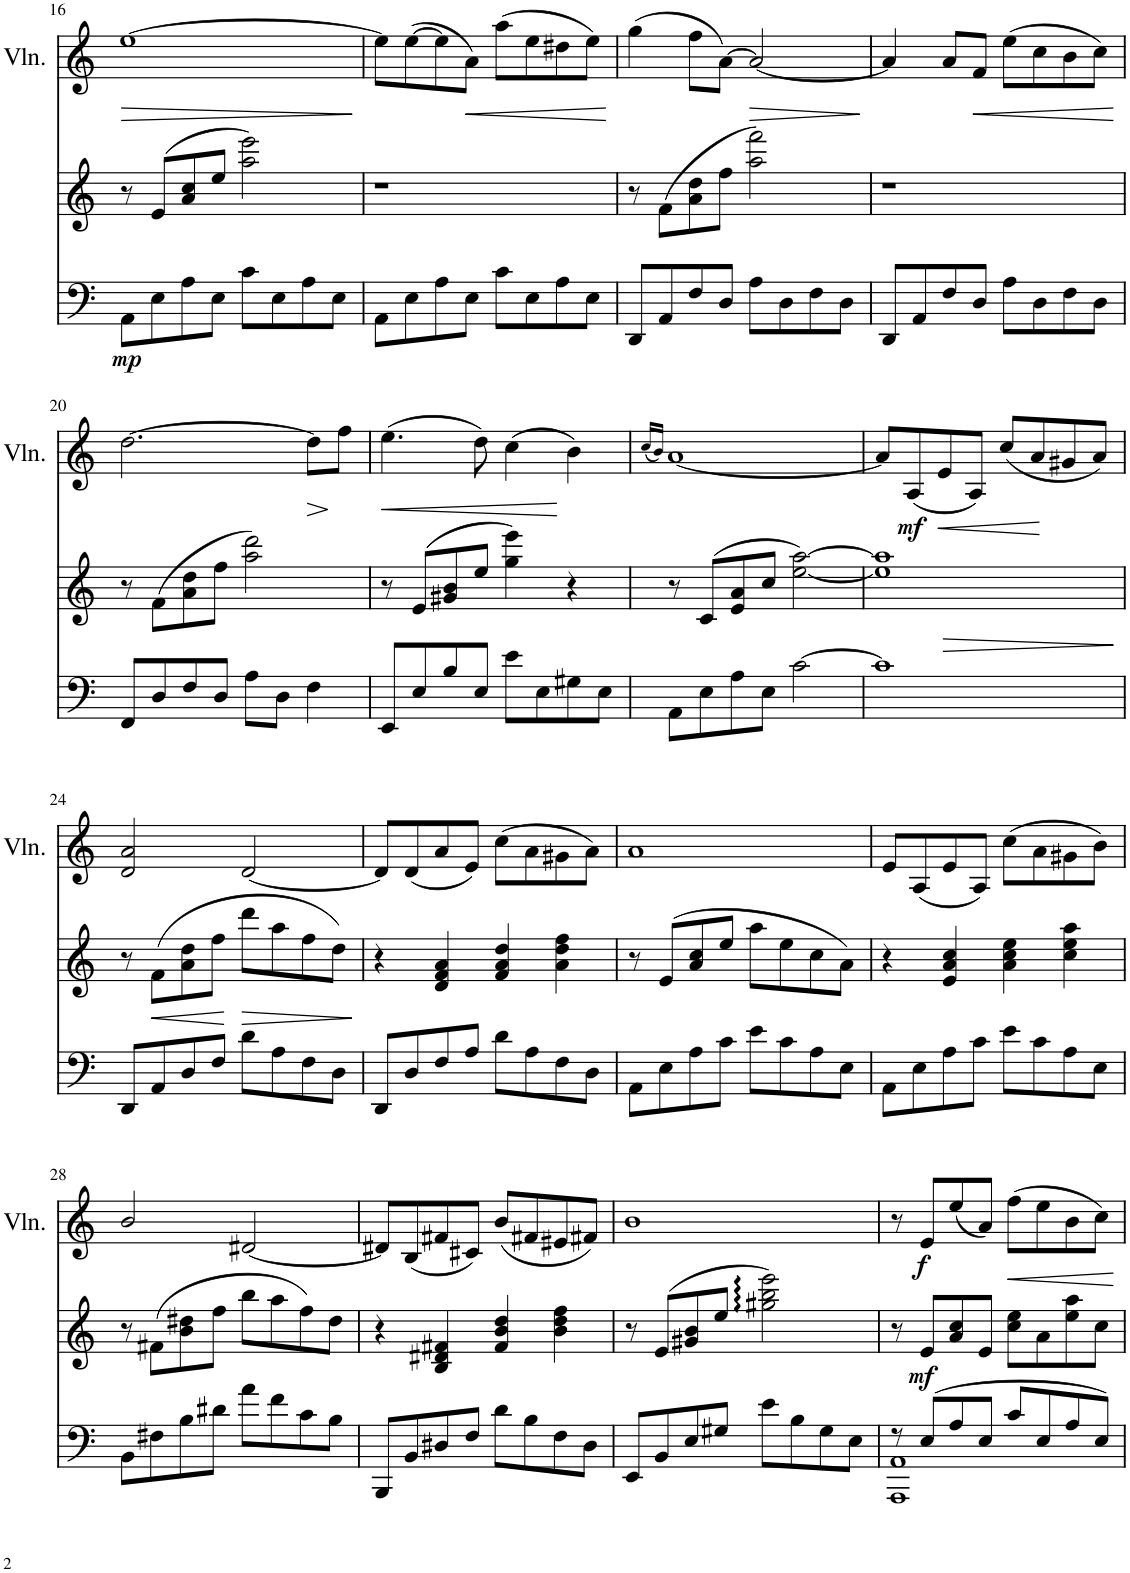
**kern	**dynam	**kern	**dynam	**kern	**dynam
*part3	*part3	*part2	*part2	*part1	*part1
*staff3	*staff3	*staff2	*staff2	*staff1	*staff1
*I"Piano	*	*I"Piano	*	*I"Piano	*
*I'Pno	*	*I'Pno	*	*I'Pno	*
!!LO:PB:g=z
*clefF4	*	*clefG2	*	*clefG2	*
*k[]	*	*k[]	*	*k[]	*
*M4/4	*	*M4/4	*	*M4/4	*
*met(c)	*	*met(c)	*	*met(c)	*
=16	=16	=16	=16	=16	=16
!	!LO:DY:b	!	!	!	!LO:HP:b
8AA\L	mp	8r	.	[1ee	>
8E\	.	(8e/L	.	.	.
8A\	.	8a/ 8cc/	.	.	.
8E\J	.	8ee/J	.	.	.
8c\L	.	2aa\ 2eee\)	.	.	.
8E\	.	.	.	.	.
8A\	.	.	.	.	.
8E\J	.	.	.	.	.
.	.	.	.	.	]
=17	=17	=17	=17	=17	=17
8AA\L	.	1r	.	8ee\L]	.
8E\	.	.	.	([8ee\	.
8A\	.	.	.	8ee\]	.
!	!	!	!	!	!LO:HP:b
8E\J	.	.	.	8a\J)	<
8c\L	.	.	.	(8aa\L	.
8E\	.	.	.	8ee\	.
8A\	.	.	.	8dd#X\	.
8E\J	.	.	.	8ee\J)	.
.	.	.	.	.	[
=18	=18	=18	=18	=18	=18
8DD/L	.	8r	.	(4gg\	.
8AA/	.	(8f\L	.	.	.
8F/	.	8a\ 8dd\	.	8ff\L	.
8D/J	.	8ff\J	.	[8a\J)	.
!	!	!	!	!	!LO:HP:b
8A\L	.	2aa\ 2fff\)	.	2a/_	>
8D\	.	.	.	.	.
8F\	.	.	.	.	.
8D\J	.	.	.	.	.
.	.	.	.	.	]
=19	=19	=19	=19	=19	=19
8DD/L	.	1r	.	4a/]	.
8AA/	.	.	.	.	.
8F/	.	.	.	8a/L	.
!	!	!	!	!	!LO:HP:b
8D/J	.	.	.	8f/J	<
8A\L	.	.	.	(8ee\L	.
8D\	.	.	.	8cc\	.
8F\	.	.	.	8b\	.
8D\J	.	.	.	8cc\J)	.
.	.	.	.	.	[
!!LO:LB:g=z
=20	=20	=20	=20	=20	=20
8FF/L	.	8r	.	[2.dd\	.
8D/	.	(8f\L	.	.	.
8F/	.	8a\ 8dd\	.	.	.
8D/J	.	8ff\J	.	.	.
8A\L	.	2aa\ 2ddd\)	.	.	.
8D\J	.	.	.	.	.
!	!	!	!	!	!LO:HP:b
4F\	.	.	.	8dd\L]	>
.	.	.	.	8ff\J	]
=21	=21	=21	=21	=21	=21
!	!	!	!	!	!LO:HP:b
8EE/L	.	8r	.	(4.ee\	<
8E/	.	(8e/L	.	.	.
8B/	.	8g#X/ 8b/	.	.	.
8E/J	.	8ee/J	.	8dd\)	.
8e\L	.	4gg\ 4eee\)	.	(4cc\	.
8E\	.	.	.	.	.
8G#X\	.	4r	.	4b\)	[
8E\J	.	.	.	.	.
=22	=22	=22	=22	=22	=22
.	.	.	.	(16qcc/LL	.
.	.	.	.	16qb/JJ)	.
8AA\L	.	8r	.	[1a	.
8E\	.	(8c/L	.	.	.
8A\	.	8e/ 8a/	.	.	.
8E\J	.	8cc/J	.	.	.
[2c\	.	[2ee\ [2aa\)	.	.	.
=23	=23	=23	=23	=23	=23
!	!	!	!LO:HP:b	!	!
1c]	.	1ee] 1aa]	>	8a/L]	.
!	!	!	!	!	!LO:DY:b
.	.	.	.	(8A/	mf
!	!	!	!	!	!LO:HP:b
.	.	.	.	8e/	<
.	.	.	.	8A/J)	.
.	.	.	.	(8cc/L	.
.	.	.	.	8a/	.
.	.	.	.	8g#X/	[
.	.	.	.	8a/J)	.
.	.	.	]	.	.
!!LO:LB:g=z
=24	=24	=24	=24	=24	=24
8DD/L	.	8r	.	2d/ 2a/	.
!	!	!	!LO:HP:b	!	!
8AA/	.	(8f\L	<	.	.
8D/	.	8a\ 8dd\	.	.	.
8F/J	.	8ff\J	.	.	.
!	!	!	!LO:HP:n=1:b	!	!
8d\L	.	8ddd\L	[ >	[2d/	.
8A\	.	8aa\	.	.	.
8F\	.	8ff\	.	.	.
8D\J	.	8dd\J)	.	.	.
.	.	.	]	.	.
=25	=25	=25	=25	=25	=25
8DD/L	.	4r	.	8d/L]	.
8D/	.	.	.	(8d/	.
8F/	.	4d/ 4f/ 4a/	.	8a/	.
8A/J	.	.	.	8e/J)	.
8d\L	.	4f/ 4a/ 4dd/	.	(8cc\L	.
8A\	.	.	.	8a\	.
8F\	.	4a\ 4dd\ 4ff\	.	8g#X\	.
8D\J	.	.	.	8a\J)	.
=26	=26	=26	=26	=26	=26
8AA\L	.	8r	.	1a	.
8E\	.	(8e/L	.	.	.
8A\	.	8a/ 8cc/	.	.	.
8c\J	.	8ee/J	.	.	.
8e\L	.	8aa\L	.	.	.
8c\	.	8ee\	.	.	.
8A\	.	8cc\	.	.	.
8E\J	.	8a\J)	.	.	.
=27	=27	=27	=27	=27	=27
8AA\L	.	4r	.	8e/L	.
8E\	.	.	.	(8A/	.
8A\	.	4e/ 4a/ 4cc/	.	8e/	.
8c\J	.	.	.	8A/J)	.
8e\L	.	4a\ 4cc\ 4ee\	.	(8cc\L	.
8c\	.	.	.	8a\	.
8A\	.	4cc\ 4ee\ 4aa\	.	8g#X\	.
8E\J	.	.	.	8b\J)	.
!!LO:LB:g=z
=28	=28	=28	=28	=28	=28
8BB\L	.	8r	.	2b/	.
8F#X\	.	(8f#X\L	.	.	.
8B\	.	8b\ 8dd#X\	.	.	.
8d#X\J	.	8ff\J	.	.	.
8a\L	.	8bb\L	.	[2d#X/	.
8f\	.	8aa\	.	.	.
8c\	.	8ff\)	.	.	.
8B\J	.	8dd#\J	.	.	.
=29	=29	=29	=29	=29	=29
8BBB/L	.	4r	.	8d#X/L]	.
8BB/	.	.	.	(8B/	.
8D#X/	.	4B/ 4d#X/ 4f#X/	.	8f#X/	.
8F/J	.	.	.	8c#X/J)	.
8d\L	.	4f#/ 4b/ 4dd/	.	(8b/L	.
8B\	.	.	.	8f#X/	.
8F\	.	4b\ 4dd\ 4ff\	.	8e#X/	.
8D#\J	.	.	.	8f#X/J)	.
=30	=30	=30	=30	=30	=30
8EE/L	.	8r	.	1b	.
8BB/	.	(8e/L	.	.	.
8E/	.	8g#X/ 8b/	.	.	.
8G#X/J	.	8ee/J	.	.	.
8e\L	.	2gg#X\ 2bb\ 2eee\)	.	.	.
8B\	.	.	.	.	.
8G#\	.	.	.	.	.
8E\J	.	.	.	.	.
=31	=31	=31	=31	=31	=31
*^	*	*	*	*	*
8r	1AAA 1AA	.	8r	.	8r	.
!	!	!	!	!LO:DY:b	!	!LO:DY:b
(8E/L	.	.	8e/L	mf	8e/L	f
8A/	.	.	8a/ 8cc/	.	(8ee/	.
8E/J	.	.	8e/J	.	8a/J)	.
!	!	!	!	!	!	!LO:HP:b
8c/L	.	.	8cc\ 8ee\L	.	(8ff\L	<
8E/	.	.	8a\	.	8ee\	.
8A/	.	.	8ee\ 8aa\	.	8b\	.
8E/J)	.	.	8cc\J	.	8cc\J)	.
*v	*v	*	*	*	*	*
.	.	.	.	.	[
=	=	=	=	=	=
*-	*-	*-	*-	*-	*-
